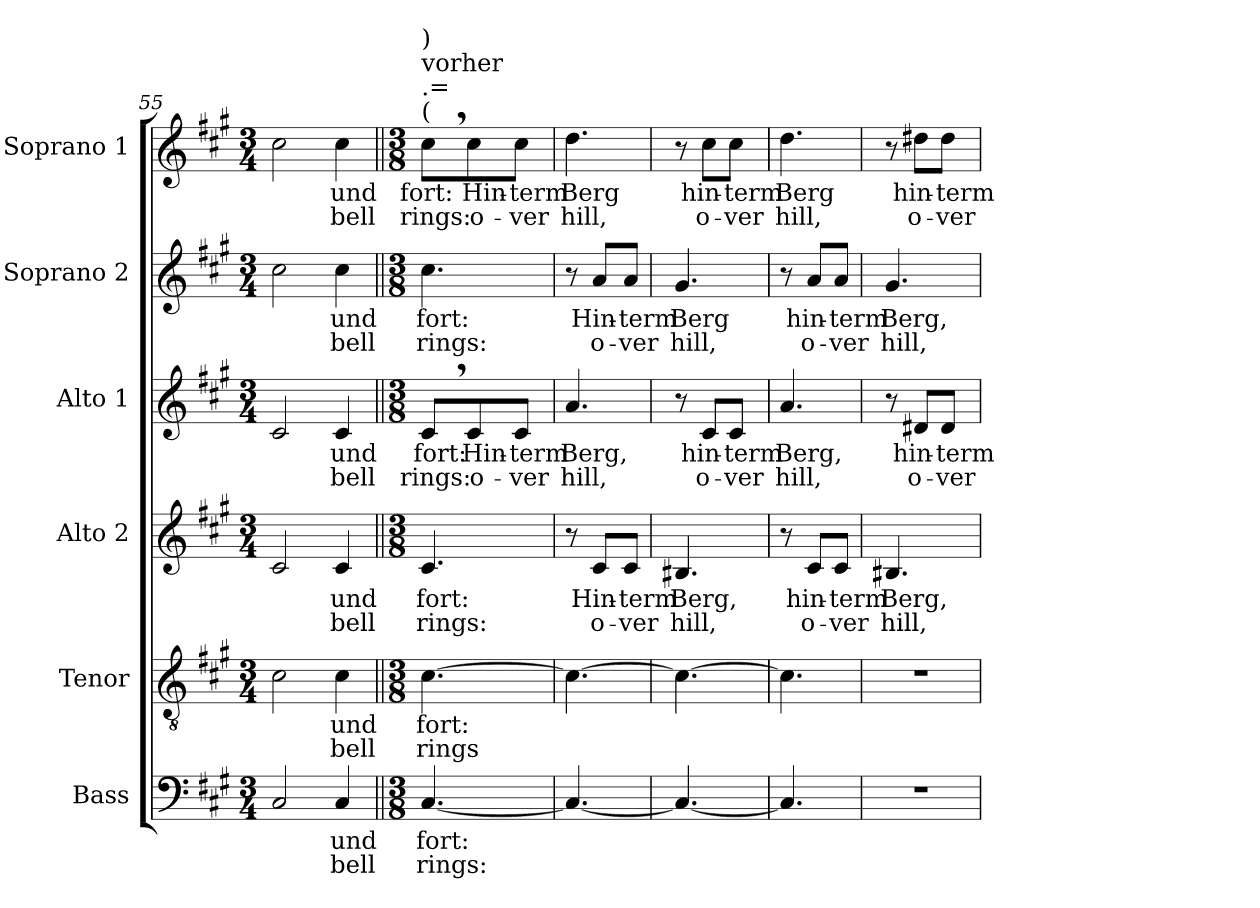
**kern	**text	**text	**kern	**text	**text	**kern	**text	**text	**kern	**text	**text	**kern	**text	**text	**kern	**text	**text
*part6	*part6	*part6	*part5	*part5	*part5	*part4	*part4	*part4	*part3	*part3	*part3	*part2	*part2	*part2	*part1	*part1	*part1
*staff6	*staff6	*staff6	*staff5	*staff5	*staff5	*staff4	*staff4	*staff4	*staff3	*staff3	*staff3	*staff2	*staff2	*staff2	*staff1	*staff1	*staff1
*I"Bass	*	*	*I"Tenor	*	*	*I"Alto 2	*	*	*I"Alto 1	*	*	*I"Soprano 2	*	*	*I"Soprano 1	*	*
*I'B	*	*	*I'T	*	*	*I'A 2	*	*	*I'A 1	*	*	*I'S 2	*	*	*I'S 1	*	*
*clefF4	*	*	*clefGv2	*	*	*clefG2	*	*	*clefG2	*	*	*clefG2	*	*	*clefG2	*	*
*k[f#c#g#]	*	*	*k[f#c#g#]	*	*	*k[f#c#g#]	*	*	*k[f#c#g#]	*	*	*k[f#c#g#]	*	*	*k[f#c#g#]	*	*
*f#:	*	*	*f#:	*	*	*f#:	*	*	*f#:	*	*	*f#:	*	*	*f#:	*	*
*M3/4	*	*	*M3/4	*	*	*M3/4	*	*	*M3/4	*	*	*M3/4	*	*	*M3/4	*	*
=55	=55	=55	=55	=55	=55	=55	=55	=55	=55	=55	=55	=55	=55	=55	=55	=55	=55
2C#/	.	.	2c#\	.	.	2c#/	.	.	2c#/	.	.	2cc#\	.	.	2cc#\	.	.
!	!LO:LY:b	!LO:LY:b	!	!	!	!	!	!	!	!	!	!	!	!	!	!	!
!	!	!	!	!LO:LY:b	!LO:LY:b	!	!	!	!	!	!	!	!	!	!	!	!
!	!	!	!	!	!	!	!LO:LY:b	!LO:LY:b	!	!	!	!	!	!	!	!	!
!	!	!	!	!	!	!	!	!	!	!LO:LY:b	!LO:LY:b	!	!	!	!	!	!
!	!	!	!	!	!	!	!	!	!	!	!	!	!LO:LY:b	!LO:LY:b	!	!	!
!	!	!	!	!	!	!	!	!	!	!	!	!	!	!	!	!LO:LY:b	!LO:LY:b
4C#/	und	-bell	4c#\	und	-bell	4c#/	und	-bell	4c#/	und	-bell	4cc#\	und	-bell	4cc#\	und	-bell
!!LO:LB:g=z
=56||	=56||	=56||	=56||	=56||	=56||	=56||	=56||	=56||	=56||	=56||	=56||	=56||	=56||	=56||	=56||	=56||	=56||
*M3/8	*	*	*M3/8	*	*	*M3/8	*	*	*M3/8	*	*	*M3/8	*	*	*M3/8	*	*
!	!LO:LY:b	!LO:LY:b	!	!	!	!	!	!	!	!	!	!	!	!	!	!	!
!	!	!	!	!LO:LY:b	!LO:LY:b	!	!	!	!	!	!	!	!	!	!	!	!
!	!	!	!	!	!	!	!LO:LY:b	!LO:LY:b	!	!	!	!	!	!	!	!	!
!	!	!	!	!	!	!	!	!	!	!LO:LY:b	!LO:LY:b	!	!	!	!	!	!
!	!	!	!	!	!	!	!	!	!	!	!	!	!LO:LY:b	!LO:LY:b	!	!	!
!	!	!	!	!	!	!	!	!	!	!	!	!	!	!	!LO:TX:a:t=(	!	!
!	!	!	!	!	!	!	!	!	!	!	!	!	!	!	!LO:TX:a:t=.=	!	!
!	!	!	!	!	!	!	!	!	!	!	!	!	!	!	!LO:TX:a:t=vorher	!	!
!	!	!	!	!	!	!	!	!	!	!	!	!	!	!	!LO:TX:a:t=)	!	!
!	!	!	!	!	!	!	!	!	!	!	!	!	!	!	!	!LO:LY:b	!LO:LY:b
[4.C#/	fort:	rings:	[4.c#\	fort:	rings	4.c#/	fort:	rings:	8c#,>/L	fort:	rings:	4.cc#\	fort:	rings:	8cc#,>\L	fort:	rings:
!	!	!	!	!	!	!	!	!	!	!LO:LY:b	!LO:LY:b	!	!	!	!	!	!
!	!	!	!	!	!	!	!	!	!	!	!	!	!	!	!	!LO:LY:b	!LO:LY:b
.	.	.	.	.	.	.	.	.	8c#/	Hin-	o-	.	.	.	8cc#\	Hin-	o-
!	!	!	!	!	!	!	!	!	!	!LO:LY:b	!LO:LY:b	!	!	!	!	!	!
!	!	!	!	!	!	!	!	!	!	!	!	!	!	!	!	!LO:LY:b	!LO:LY:b
.	.	.	.	.	.	.	.	.	8c#/J	-term	-ver	.	.	.	8cc#\J	-term	-ver
=57	=57	=57	=57	=57	=57	=57	=57	=57	=57	=57	=57	=57	=57	=57	=57	=57	=57
!	!	!	!	!	!	!	!	!	!	!LO:LY:b	!LO:LY:b	!	!	!	!	!	!
!	!	!	!	!	!	!	!	!	!	!	!	!	!	!	!	!LO:LY:b	!LO:LY:b
4.C#/_	.	.	4.c#\_	.	.	8r	.	.	4.a/	Berg,	hill,	8r	.	.	4.dd\	Berg	hill,
!	!	!	!	!	!	!	!LO:LY:b	!LO:LY:b	!	!	!	!	!	!	!	!	!
!	!	!	!	!	!	!	!	!	!	!	!	!	!LO:LY:b	!LO:LY:b	!	!	!
.	.	.	.	.	.	8c#/L	Hin-	o-	.	.	.	8a/L	Hin-	o-	.	.	.
!	!	!	!	!	!	!	!LO:LY:b	!LO:LY:b	!	!	!	!	!	!	!	!	!
!	!	!	!	!	!	!	!	!	!	!	!	!	!LO:LY:b	!LO:LY:b	!	!	!
.	.	.	.	.	.	8c#/J	-term	-ver	.	.	.	8a/J	-term	-ver	.	.	.
=58	=58	=58	=58	=58	=58	=58	=58	=58	=58	=58	=58	=58	=58	=58	=58	=58	=58
!	!	!	!	!	!	!	!LO:LY:b	!LO:LY:b	!	!	!	!	!	!	!	!	!
!	!	!	!	!	!	!	!	!	!	!	!	!	!LO:LY:b	!LO:LY:b	!	!	!
4.C#/_	.	.	4.c#\_	.	.	4.B#X/	Berg,	hill,	8r	.	.	4.g#/	Berg	hill,	8r	.	.
!	!	!	!	!	!	!	!	!	!	!LO:LY:b	!LO:LY:b	!	!	!	!	!	!
!	!	!	!	!	!	!	!	!	!	!	!	!	!	!	!	!LO:LY:b	!LO:LY:b
.	.	.	.	.	.	.	.	.	8c#/L	hin-	o-	.	.	.	8cc#\L	hin-	o-
!	!	!	!	!	!	!	!	!	!	!LO:LY:b	!LO:LY:b	!	!	!	!	!	!
!	!	!	!	!	!	!	!	!	!	!	!	!	!	!	!	!LO:LY:b	!LO:LY:b
.	.	.	.	.	.	.	.	.	8c#/J	-term	-ver	.	.	.	8cc#\J	-term	-ver
=59	=59	=59	=59	=59	=59	=59	=59	=59	=59	=59	=59	=59	=59	=59	=59	=59	=59
!	!	!	!	!	!	!	!	!	!	!LO:LY:b	!LO:LY:b	!	!	!	!	!	!
!	!	!	!	!	!	!	!	!	!	!	!	!	!	!	!	!LO:LY:b	!LO:LY:b
4.C#/]	.	.	4.c#\]	.	.	8r	.	.	4.a/	Berg,	hill,	8r	.	.	4.dd\	Berg	hill,
!	!	!	!	!	!	!	!LO:LY:b	!LO:LY:b	!	!	!	!	!	!	!	!	!
!	!	!	!	!	!	!	!	!	!	!	!	!	!LO:LY:b	!LO:LY:b	!	!	!
.	.	.	.	.	.	8c#/L	hin-	o-	.	.	.	8a/L	hin-	o-	.	.	.
!	!	!	!	!	!	!	!LO:LY:b	!LO:LY:b	!	!	!	!	!	!	!	!	!
!	!	!	!	!	!	!	!	!	!	!	!	!	!LO:LY:b	!LO:LY:b	!	!	!
.	.	.	.	.	.	8c#/J	-term	-ver	.	.	.	8a/J	-term	-ver	.	.	.
=60	=60	=60	=60	=60	=60	=60	=60	=60	=60	=60	=60	=60	=60	=60	=60	=60	=60
!	!	!	!	!	!	!	!LO:LY:b	!LO:LY:b	!	!	!	!	!	!	!	!	!
!	!	!	!	!	!	!	!	!	!	!	!	!	!LO:LY:b	!LO:LY:b	!	!	!
4.r	.	.	4.r	.	.	4.B#X/	Berg,	hill,	8r	.	.	4.g#/	Berg,	hill,	8r	.	.
!	!	!	!	!	!	!	!	!	!	!LO:LY:b	!LO:LY:b	!	!	!	!	!	!
!	!	!	!	!	!	!	!	!	!	!	!	!	!	!	!	!LO:LY:b	!LO:LY:b
.	.	.	.	.	.	.	.	.	8d#X/L	hin-	o-	.	.	.	8dd#X\L	hin-	o-
!	!	!	!	!	!	!	!	!	!	!LO:LY:b	!LO:LY:b	!	!	!	!	!	!
!	!	!	!	!	!	!	!	!	!	!	!	!	!	!	!	!LO:LY:b	!LO:LY:b
.	.	.	.	.	.	.	.	.	8d#/J	-term	-ver	.	.	.	8dd#\J	-term	-ver
=	=	=	=	=	=	=	=	=	=	=	=	=	=	=	=	=	=
*-	*-	*-	*-	*-	*-	*-	*-	*-	*-	*-	*-	*-	*-	*-	*-	*-	*-
